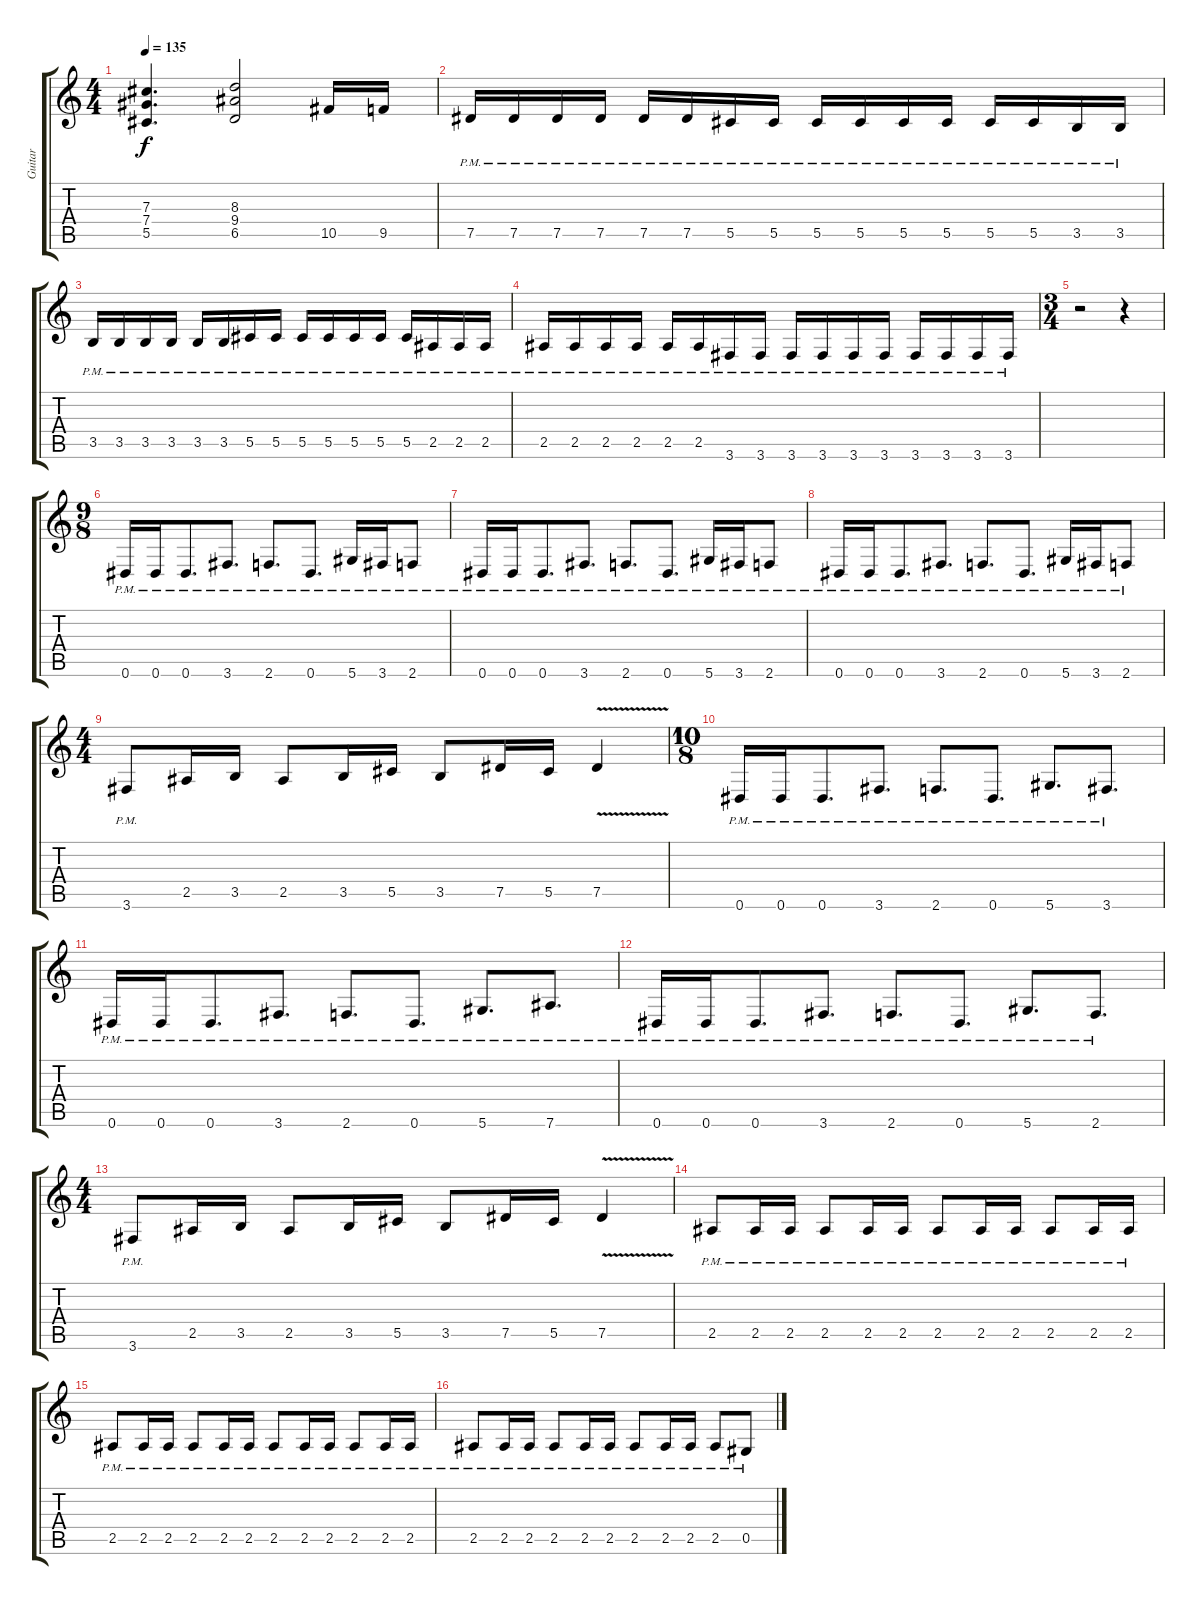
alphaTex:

\track ("Guitar" "Guitar") {instrument overdrivenguitar}
\staff {score tabs}
\tuning (Eb4 Bb3 Gb3 Db3 Ab2 Eb2) {hide}
\ts (4 4)
\tempo 135
\clef g2
\ks c
(7.3 7.4 5.5).4{d dy f} (8.3 9.4 6.5).2 10.5.16 9.5.16 |
7.5{pm}.16 7.5{pm}.16 7.5{pm}.16 7.5{pm}.16 7.5{pm}.16 7.5{pm}.16 5.5{pm}.16 5.5{pm}.16 5.5{pm}.16 5.5{pm}.16 5.5{pm}.16 5.5{pm}.16 5.5{pm}.16 5.5{pm}.16 3.5{pm}.16 3.5{pm}.16 |
3.5{pm}.16 3.5{pm}.16 3.5{pm}.16 3.5{pm}.16 3.5{pm}.16 3.5{pm}.16 5.5{pm}.16 5.5{pm}.16 5.5{pm}.16 5.5{pm}.16 5.5{pm}.16 5.5{pm}.16 5.5{pm}.16 2.5{pm}.16 2.5{pm}.16 2.5{pm}.16 |
2.5{pm}.16 2.5{pm}.16 2.5{pm}.16 2.5{pm}.16 2.5{pm}.16 2.5{pm}.16 3.6{pm}.16 3.6{pm}.16 3.6{pm}.16 3.6{pm}.16 3.6{pm}.16 3.6{pm}.16 3.6{pm}.16 3.6{pm}.16 3.6{pm}.16 3.6{pm}.16 |
\ts (3 4)
r.2 r.4 |
\ts (9 8)
0.6{pm}.16 0.6{pm}.16 0.6{pm}.8{d} 3.6{pm}.8{d} 2.6{pm}.8{d} 0.6{pm}.8{d} 5.6{pm}.16 3.6{pm}.16 2.6{pm}.8 |
0.6{pm}.16 0.6{pm}.16 0.6{pm}.8{d} 3.6{pm}.8{d} 2.6{pm}.8{d} 0.6{pm}.8{d} 5.6{pm}.16 3.6{pm}.16 2.6{pm}.8 |
0.6{pm}.16 0.6{pm}.16 0.6{pm}.8{d} 3.6{pm}.8{d} 2.6{pm}.8{d} 0.6{pm}.8{d} 5.6{pm}.16 3.6{pm}.16 2.6{pm}.8 |
\ts (4 4)
3.6{pm}.8 2.5.16 3.5.16 2.5.8 3.5.16 5.5.16 3.5.8 7.5.16 5.5.16 7.5{v}.4{instrument guitarharmonics} |
\ts (10 8)
0.6{pm}.16{instrument overdrivenguitar} 0.6{pm}.16 0.6{pm}.8{d} 3.6{pm}.8{d} 2.6{pm}.8{d} 0.6{pm}.8{d} 5.6{pm}.8{d} 3.6{pm}.8{d} |
0.6{pm}.16 0.6{pm}.16 0.6{pm}.8{d} 3.6{pm}.8{d} 2.6{pm}.8{d} 0.6{pm}.8{d} 5.6{pm}.8{d} 7.6{pm}.8{d} |
0.6{pm}.16 0.6{pm}.16 0.6{pm}.8{d} 3.6{pm}.8{d} 2.6{pm}.8{d} 0.6{pm}.8{d} 5.6{pm}.8{d} 2.6{pm}.8{d} |
\ts (4 4)
3.6{pm}.8 2.5.16 3.5.16 2.5.8 3.5.16 5.5.16 3.5.8 7.5.16 5.5.16 7.5{v}.4{instrument guitarharmonics} |
2.5{pm}.8{instrument overdrivenguitar} 2.5{pm}.16 2.5{pm}.16 2.5{pm}.8 2.5{pm}.16 2.5{pm}.16 2.5{pm}.8 2.5{pm}.16 2.5{pm}.16 2.5{pm}.8 2.5{pm}.16 2.5{pm}.16 |
2.5{pm}.8 2.5{pm}.16 2.5{pm}.16 2.5{pm}.8 2.5{pm}.16 2.5{pm}.16 2.5{pm}.8 2.5{pm}.16 2.5{pm}.16 2.5{pm}.8 2.5{pm}.16 2.5{pm}.16 |
2.5{pm}.8 2.5{pm}.16 2.5{pm}.16 2.5{pm}.8 2.5{pm}.16 2.5{pm}.16 2.5{pm}.8 2.5{pm}.16 2.5{pm}.16 2.5{pm}.8 0.5{pm}.8
